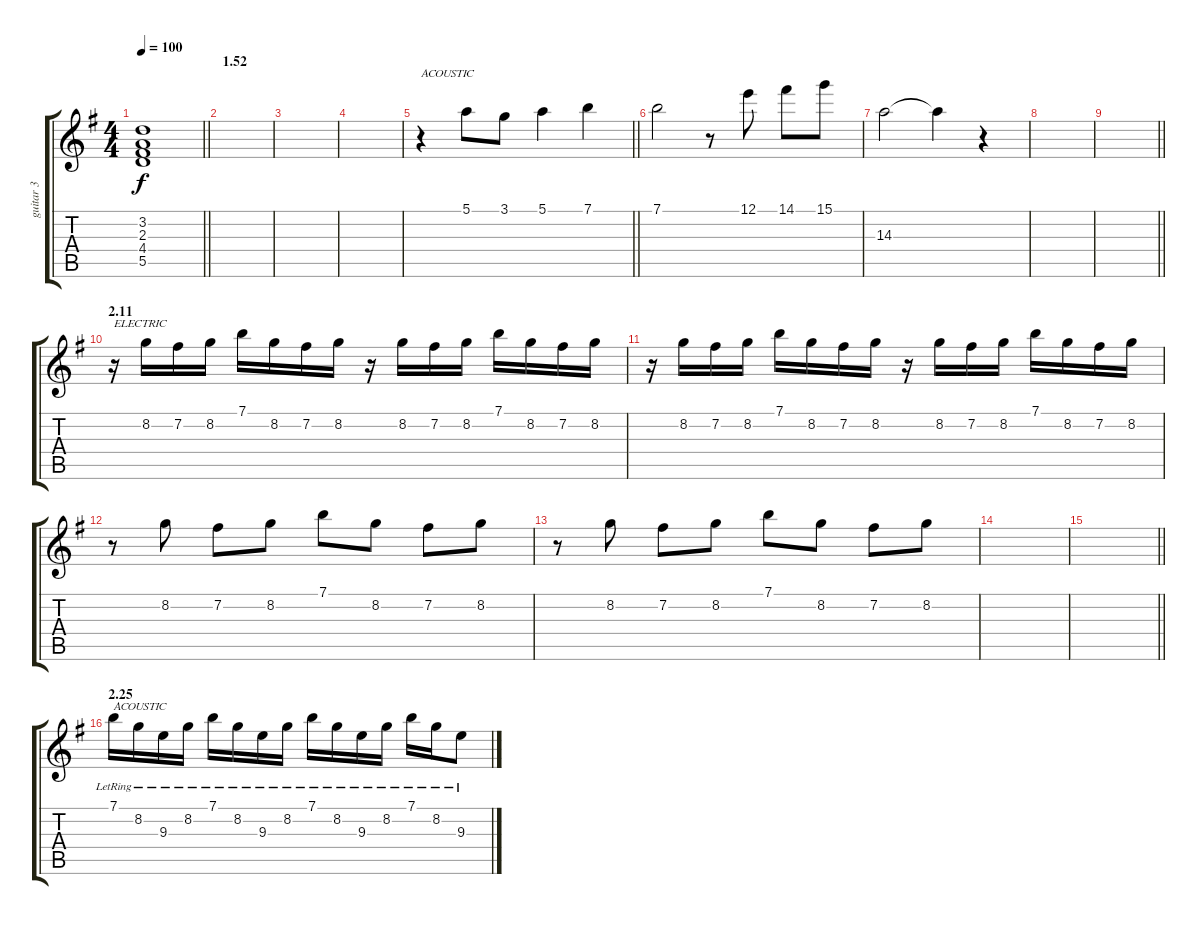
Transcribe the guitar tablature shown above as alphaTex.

\track ("guitar 3" "guitar 3") {instrument electricguitarjazz}
\staff {score tabs}
\tuning (E4 B3 G3 D3 A2 E2) {hide}
\ts (4 4)
\tempo 100
\clef g2
\barLineRight lightlight
\ks g
(3.2{t} 2.3{t} 4.4{t} 5.5{t}).1{dy f} |
\section ("" "1.52")
|
|
|
\barLineRight lightlight
r.4{txt "ACOUSTIC" instrument acousticguitarsteel} 5.1.8 3.1.8 5.1.4 7.1.4 |
7.1.2 r.8 12.1.8 14.1.8 15.1.8 |
14.3.2 14.3{t}.4 r.4 |
|
\barLineRight lightlight
|
\section ("" "2.11")
r.16{txt "ELECTRIC"} 8.2.16{instrument electricguitarjazz} 7.2.16 8.2.16 7.1.16 8.2.16 7.2.16 8.2.16 r.16 8.2.16 7.2.16 8.2.16 7.1.16 8.2.16 7.2.16 8.2.16 |
r.16 8.2.16 7.2.16 8.2.16 7.1.16 8.2.16 7.2.16 8.2.16 r.16 8.2.16 7.2.16 8.2.16 7.1.16 8.2.16 7.2.16 8.2.16 |
r.8 8.2.8 7.2.8 8.2.8 7.1.8 8.2.8 7.2.8 8.2.8 |
r.8 8.2.8 7.2.8 8.2.8 7.1.8 8.2.8 7.2.8 8.2.8 |
|
\barLineRight lightlight
|
\section ("" "2.25")
7.1{lr}.16{txt "ACOUSTIC" instrument acousticguitarsteel} 8.2{lr}.16 9.3{lr}.16 8.2{lr}.16 7.1{lr}.16 8.2{lr}.16 9.3{lr}.16 8.2{lr}.16 7.1{lr}.16 8.2{lr}.16 9.3{lr}.16 8.2{lr}.16 7.1{lr}.16 8.2{lr}.16 9.3{lr}.8
